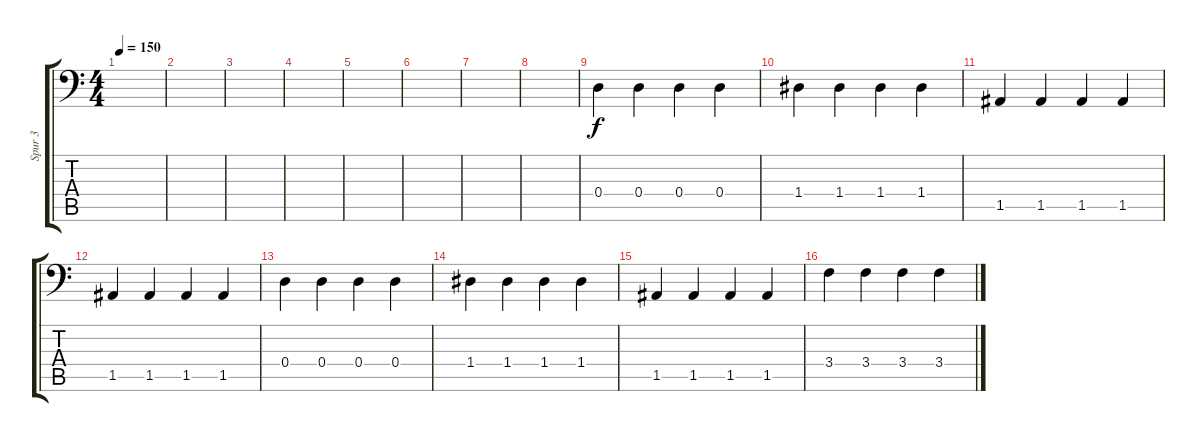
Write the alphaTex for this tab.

\track ("Spur 3" "Spur 3") {instrument electricbassfinger}
\staff {score tabs}
\tuning (E3 B2 G2 D2 A1 E1) {hide}
\ts (4 4)
\tempo 150
\clef f4
\ks c
|
|
|
|
|
|
|
|
0.4.4 0.4.4 0.4.4 0.4.4 |
1.4.4 1.4.4 1.4.4 1.4.4 |
1.5.4 1.5.4 1.5.4 1.5.4 |
1.5.4 1.5.4 1.5.4 1.5.4 |
0.4.4 0.4.4 0.4.4 0.4.4 |
1.4.4 1.4.4 1.4.4 1.4.4 |
1.5.4 1.5.4 1.5.4 1.5.4 |
3.4.4 3.4.4 3.4.4 3.4.4
